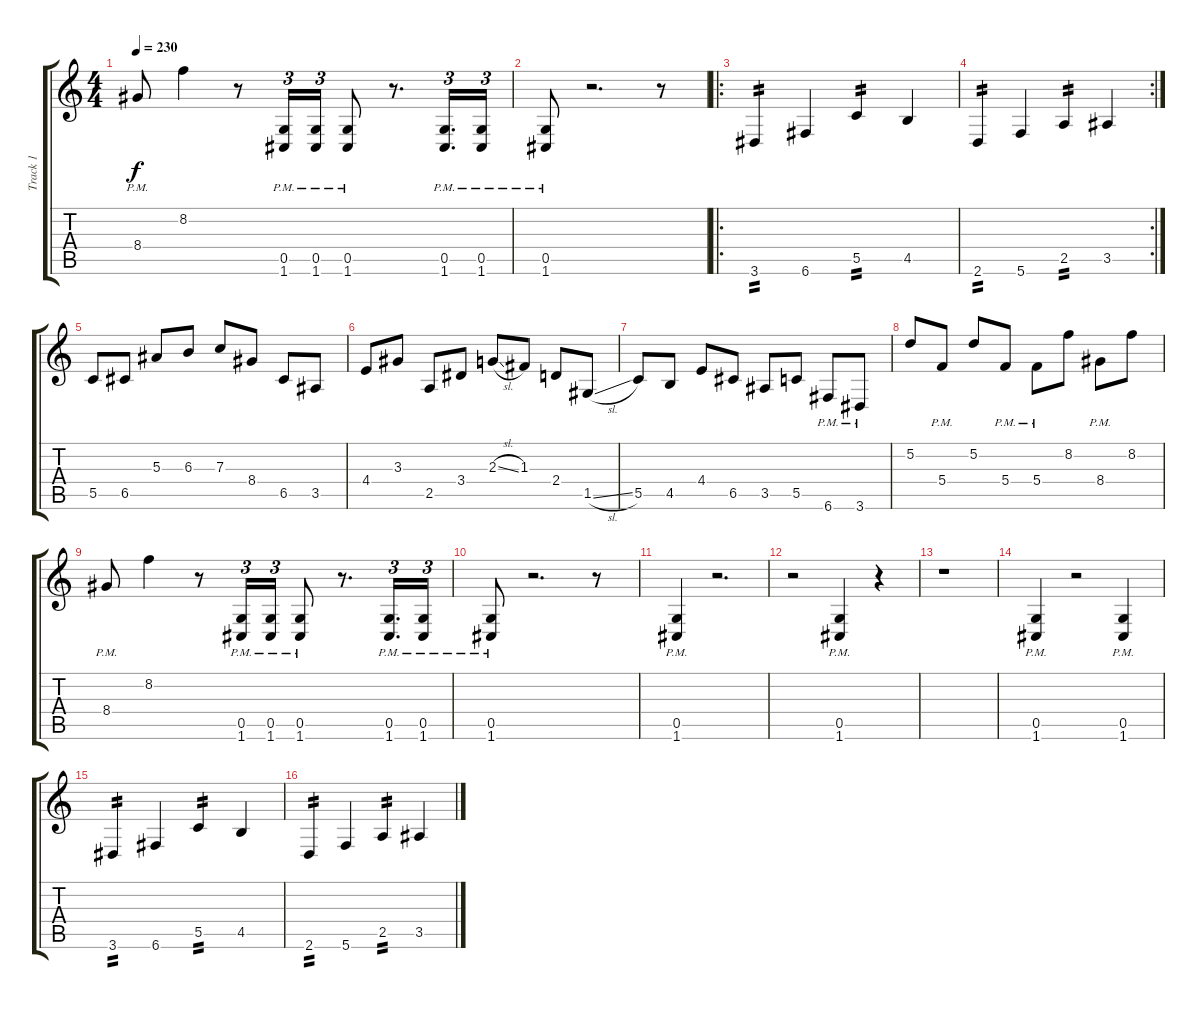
\track ("Track 1" "Track 1") {instrument distortionguitar}
\staff {score tabs}
\tuning (D4 A3 F3 C3 G2 C2) {hide}
\ts (4 4)
\tempo 230
\clef g2
\ks c
8.4{pm}.8{dy f} 8.2.4 r.8 (0.5{pm} 1.6{pm}).16{tu (3 2)} (0.5{pm} 1.6{pm}).16{tu (3 2)} (0.5{pm} 1.6{pm}).8 r.8{d} (0.5{pm} 1.6{pm}).16{d tu (3 2)} (0.5{pm} 1.6{pm}).16{tu (3 2)} |
(0.5{pm} 1.6{pm}).8 r.2{d} r.8 |
\ro
3.6.4{tp 2} 6.6.4 5.5.4{tp 2} 4.5.4 |
\rc 2
2.6.4{tp 2} 5.6.4 2.5.4{tp 2} 3.5.4 |
5.5.8 6.5.8 5.3.8 6.3.8 7.3.8 8.4.8 6.5.8 3.5.8 |
4.4.8 3.3.8 2.5.8 3.4.8 2.3{sl}.8 1.3.8 2.4.8 1.5{sl}.8 |
5.5.8 4.5.8 4.4.8 6.5.8 3.5.8 5.5.8 6.6{pm}.8 3.6{pm}.8 |
5.2.8 5.4{pm}.8 5.2.8 5.4{pm}.8 5.4{pm}.8 8.2.8 8.4{pm}.8 8.2.8 |
8.4{pm}.8 8.2.4 r.8 (0.5{pm} 1.6{pm}).16{tu (3 2)} (0.5{pm} 1.6{pm}).16{tu (3 2)} (0.5{pm} 1.6{pm}).8 r.8{d} (0.5{pm} 1.6{pm}).16{d tu (3 2)} (0.5{pm} 1.6{pm}).16{tu (3 2)} |
(0.5{pm} 1.6{pm}).8 r.2{d} r.8 |
(0.5{pm} 1.6{pm}).4 r.2{d} |
r.2 (0.5{pm} 1.6{pm}).4 r.4 |
r.1 |
(0.5{pm} 1.6{pm}).4 r.2 (0.5{pm} 1.6{pm}).4 |
3.6.4{tp 2} 6.6.4 5.5.4{tp 2} 4.5.4 |
2.6.4{tp 2} 5.6.4 2.5.4{tp 2} 3.5.4
